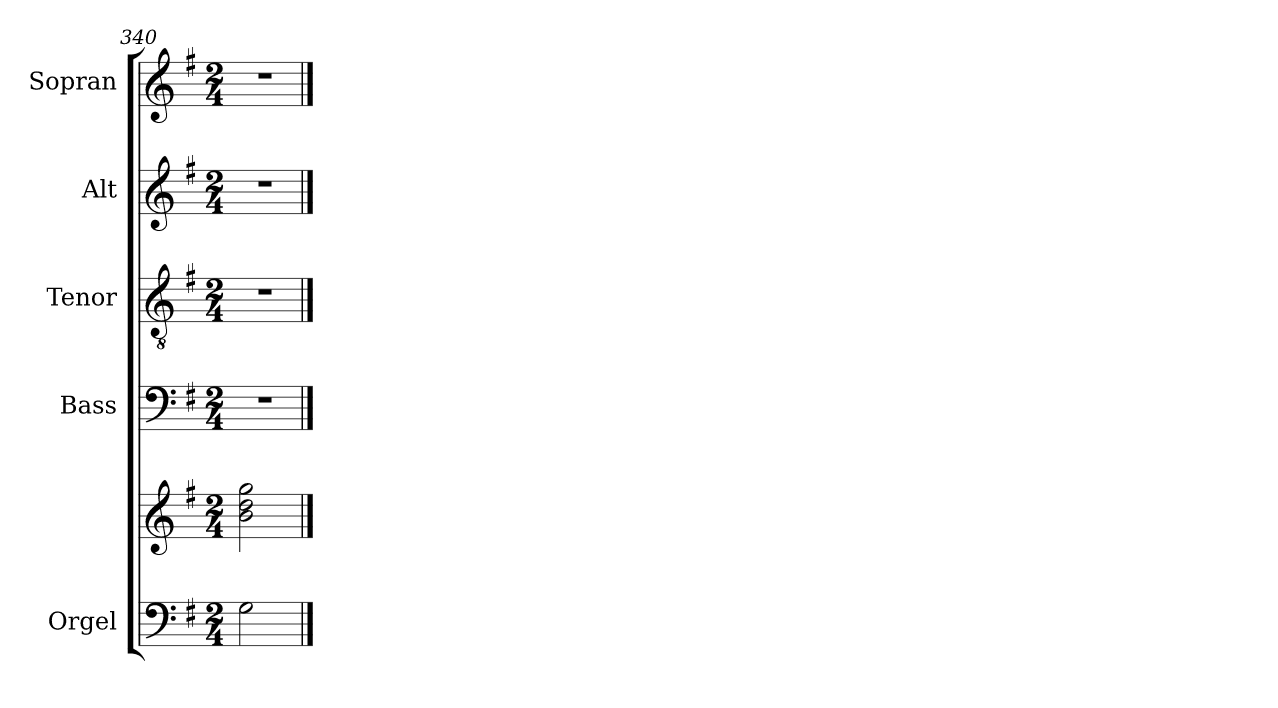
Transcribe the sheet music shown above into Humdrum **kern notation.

**kern	**kern	**kern	**kern	**kern	**kern
*part5	*part5	*part4	*part3	*part2	*part1
*staff6	*staff5	*staff4	*staff3	*staff2	*staff1
*I"Orgel	*	*I"Bass	*I"Tenor	*I"Alt	*I"Sopran
*I'Org.	*	*I'B.	*I'T.	*I'A.	*I'S.
*clefF4	*clefG2	*clefF4	*clefGv2	*clefG2	*clefG2
*k[f#]	*k[f#]	*k[f#]	*k[f#]	*k[f#]	*k[f#]
*G:	*G:	*G:	*G:	*G:	*G:
*M2/4	*M2/4	*M2/4	*M2/4	*M2/4	*M2/4
=340	=340	=340	=340	=340	=340
2G\	2b\ 2dd\ 2gg\	2r	2r	2r	2r
==	==	==	==	==	==
*-	*-	*-	*-	*-	*-
